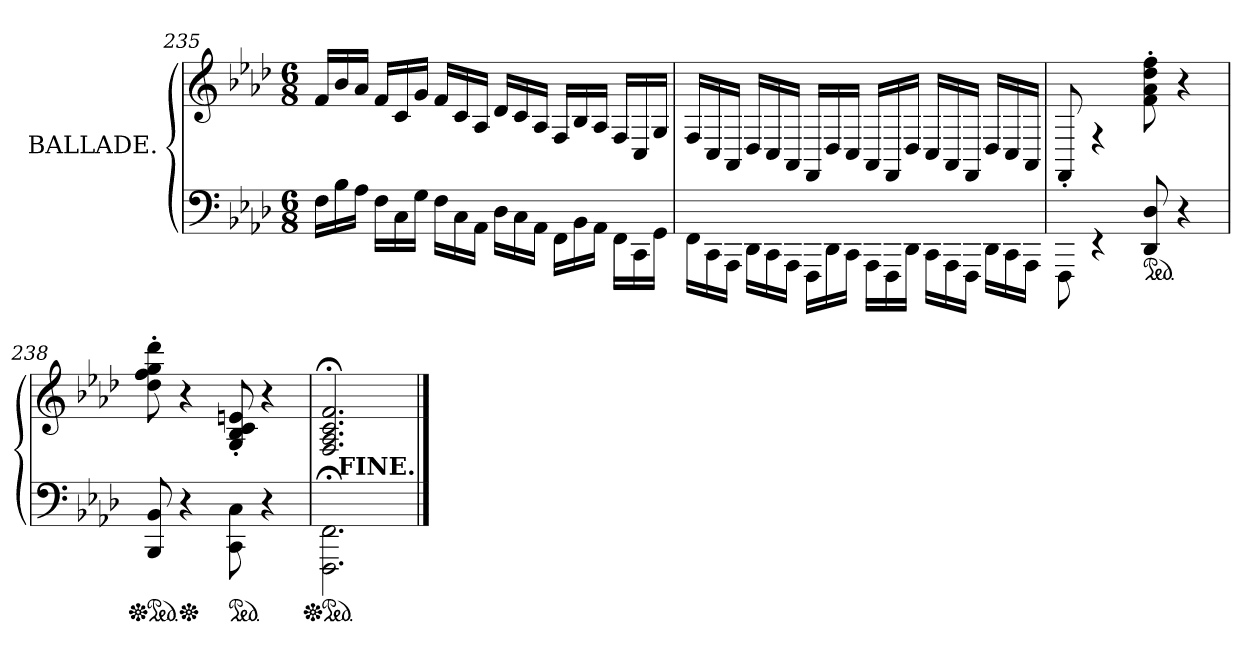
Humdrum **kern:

**kern	**kern
*part1	*part1
*staff2	*staff1
*I"BALLADE.	*
*clefF4	*clefG2
*k[b-e-a-d-]	*k[b-e-a-d-]
*f:	*f:
*M6/8	*M6/8
*Xtuplet	*Xtuplet
=235	=235
24FLL	24fLL
24B-	24b-
24A-JJ	24a-JJ
24FLL	24fLL
24C	24c
24GJJ	24gJJ
24F\LL	24fLL
24C	24c
24AA-JJ	24A-JJ
24D-\LL	24d-/LL
24C\	24c/
24AA-\JJ	24A-/JJ
24FF\LL	24F/LL
24BB-\	24B-/
24AA-\JJ	24A-/JJ
24FF\LL	24F/LL
24CC\	24C/
24GG\JJ	24G/JJ
=236	=236
24FF\LL	24F/LL
24CC\	24C/
24AAA-\JJ	24AA-/JJ
24DD-\LL	24D-/LL
24CC\	24C/
24AAA-\JJ	24AA-/JJ
24FFF\LL	24FF/LL
24DD-\	24D-/
24CC\JJ	24C/JJ
24AAA-\LL	24AA-/LL
24FFF\	24FF/
24DD-\JJ	24D-/JJ
24CC\LL	24C/LL
24AAA-\	24AA-/
24FFF\JJ	24FF/JJ
24DD-\LL	24D-/LL
24CC\	24C/
24AAA-\JJ	24AA-/JJ
=237	=237
8FFF\	8FF'>/
4rEE	4rF
*ped	*
8DD- 8D-	8f'> 8a-'> 8dd-'> 8ff'>
4r	4r
=238	=238
*Xped	*
*ped	*
8BBB- 8BB-	8dd-'> 8ff'> 8gg'> 8ddd-'>
*Xped	*
4r	4r
*ped	*
8CC\ 8C\	8G'>/ 8B-'>/ 8c'>/ 8en'>/
4r	4r
=239	=239
*Xped	*
*ped	*
2.FFF;\ 2.FF;\	2.F;</ 2.A-;</ 2.c;</ 2.f;</
!LO:TX:a:B:t=FINE.	!
==	==
*-	*-
